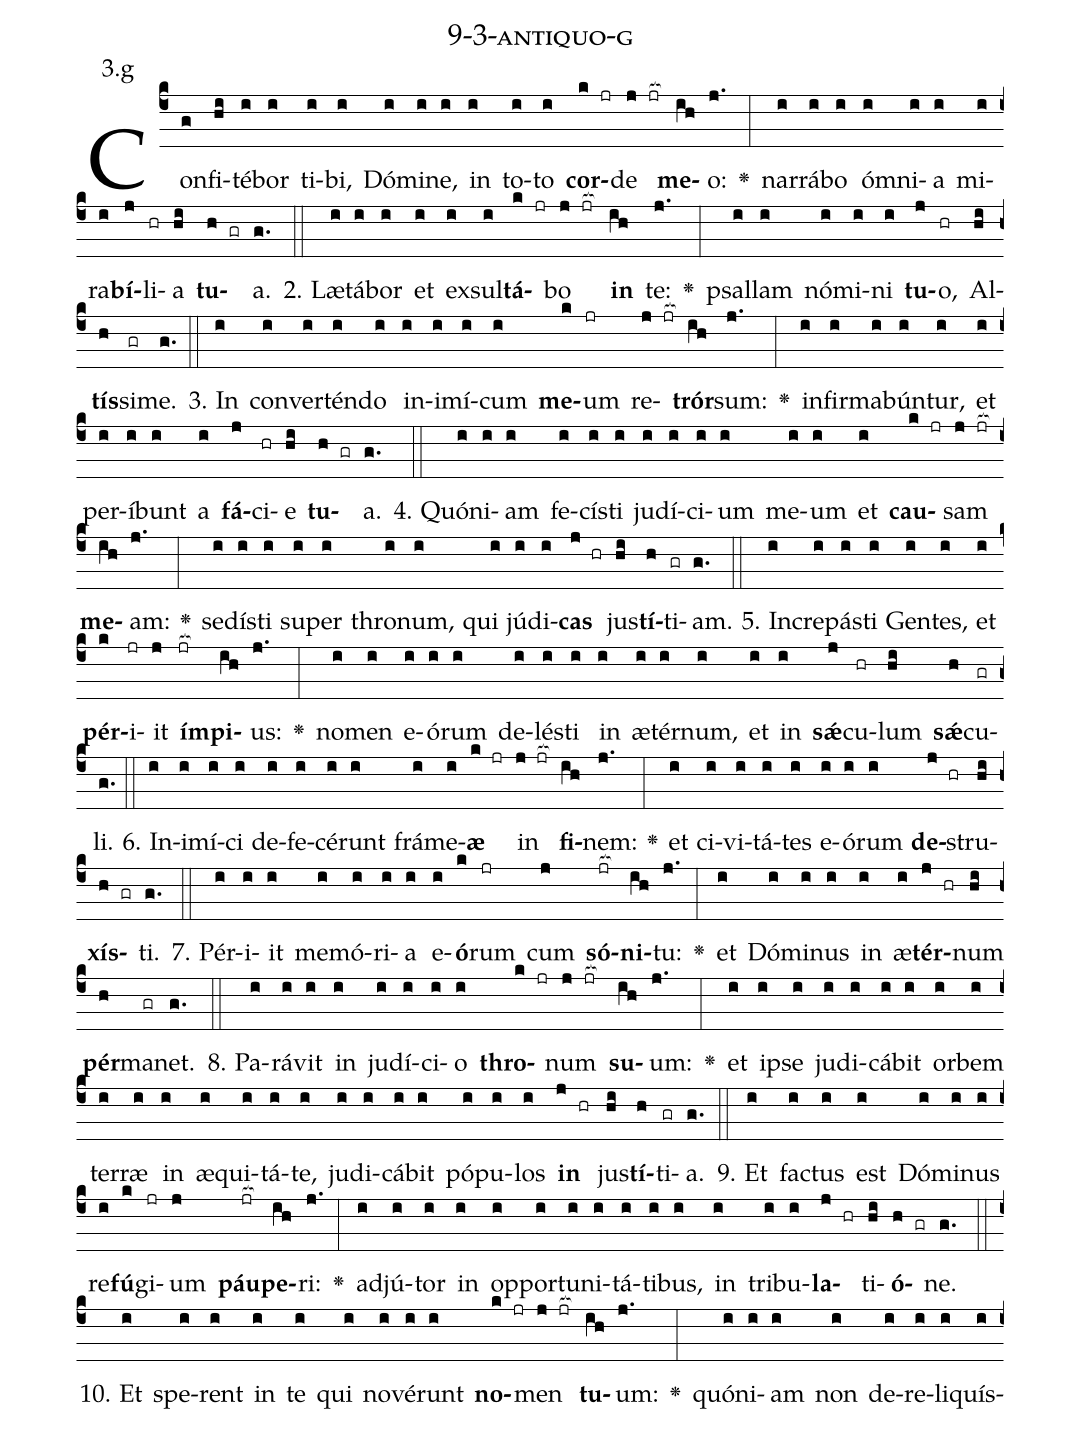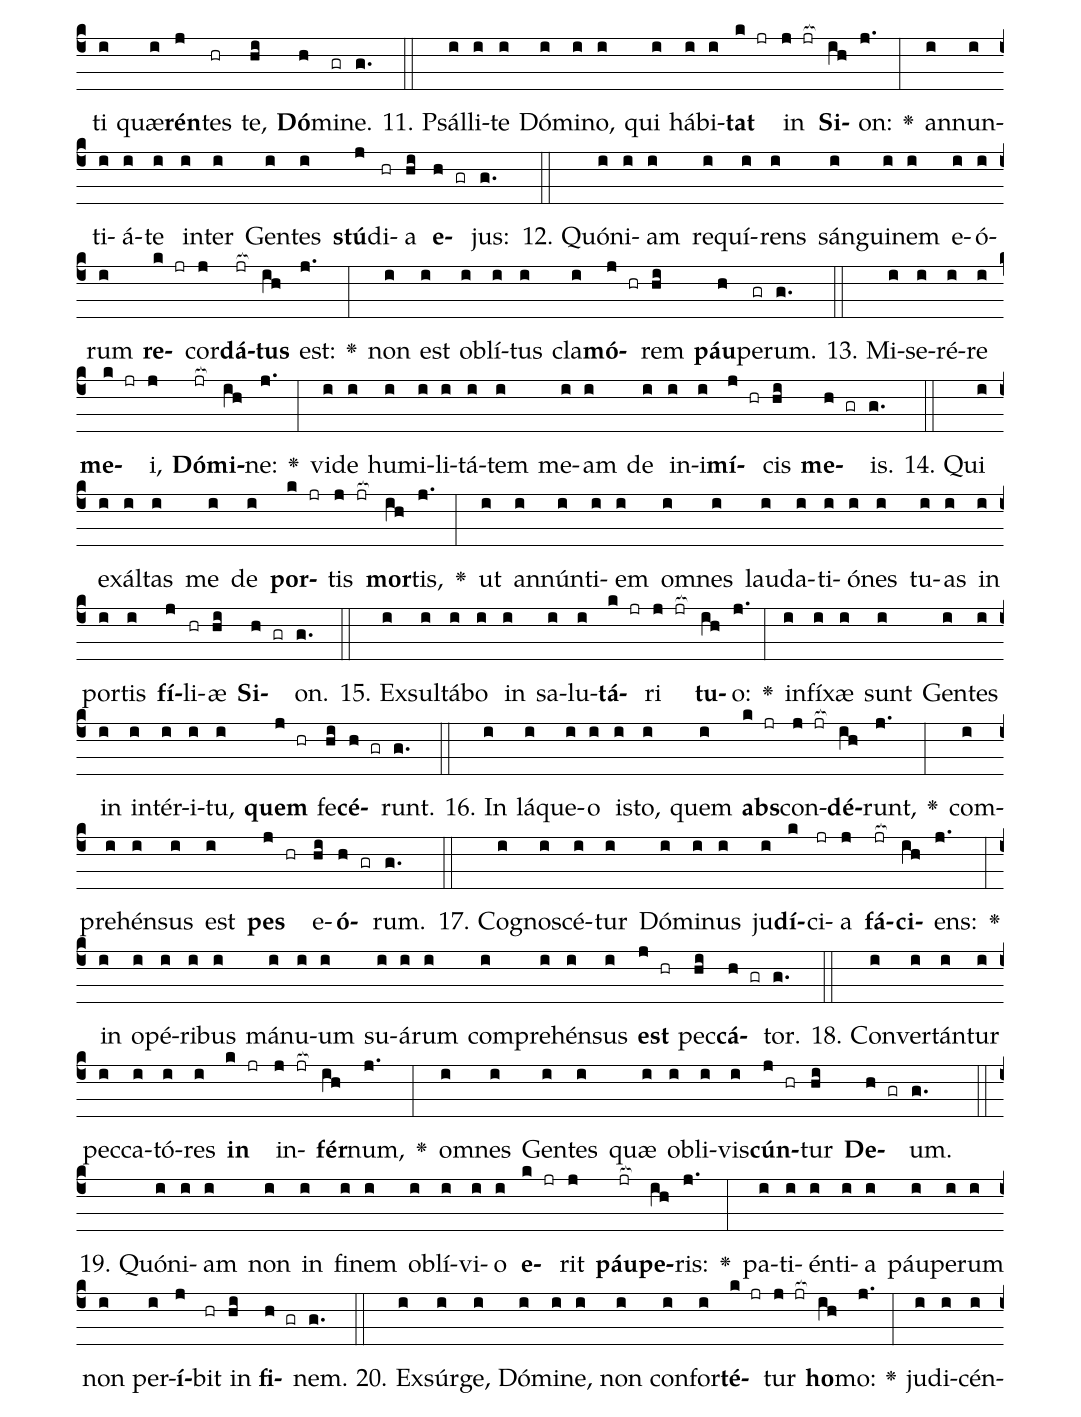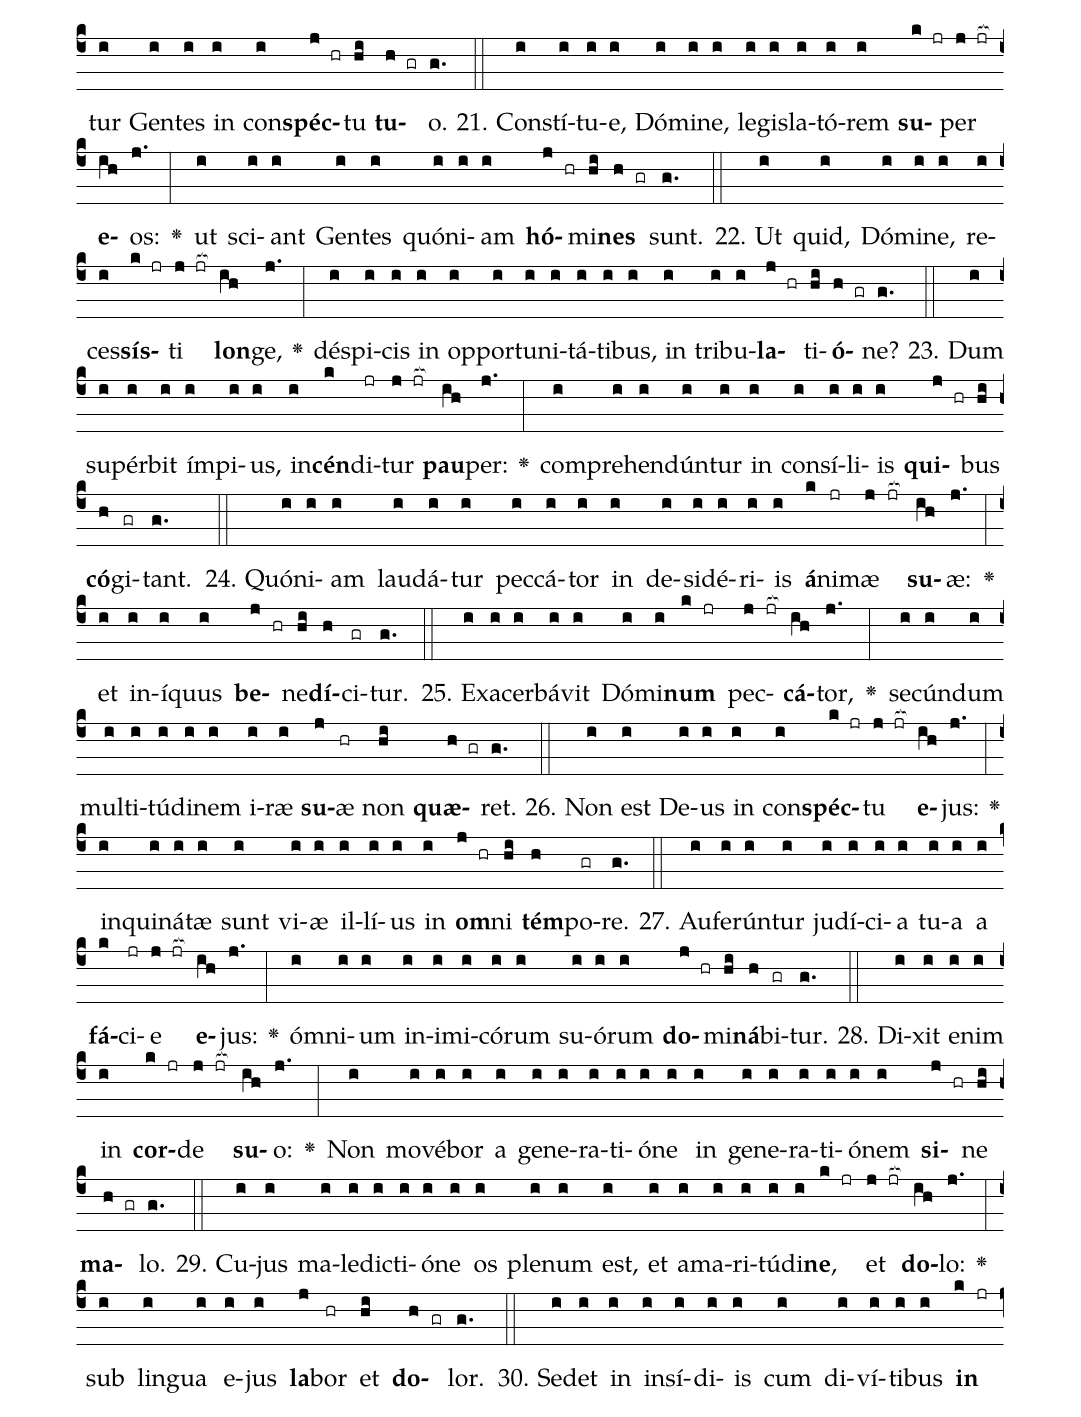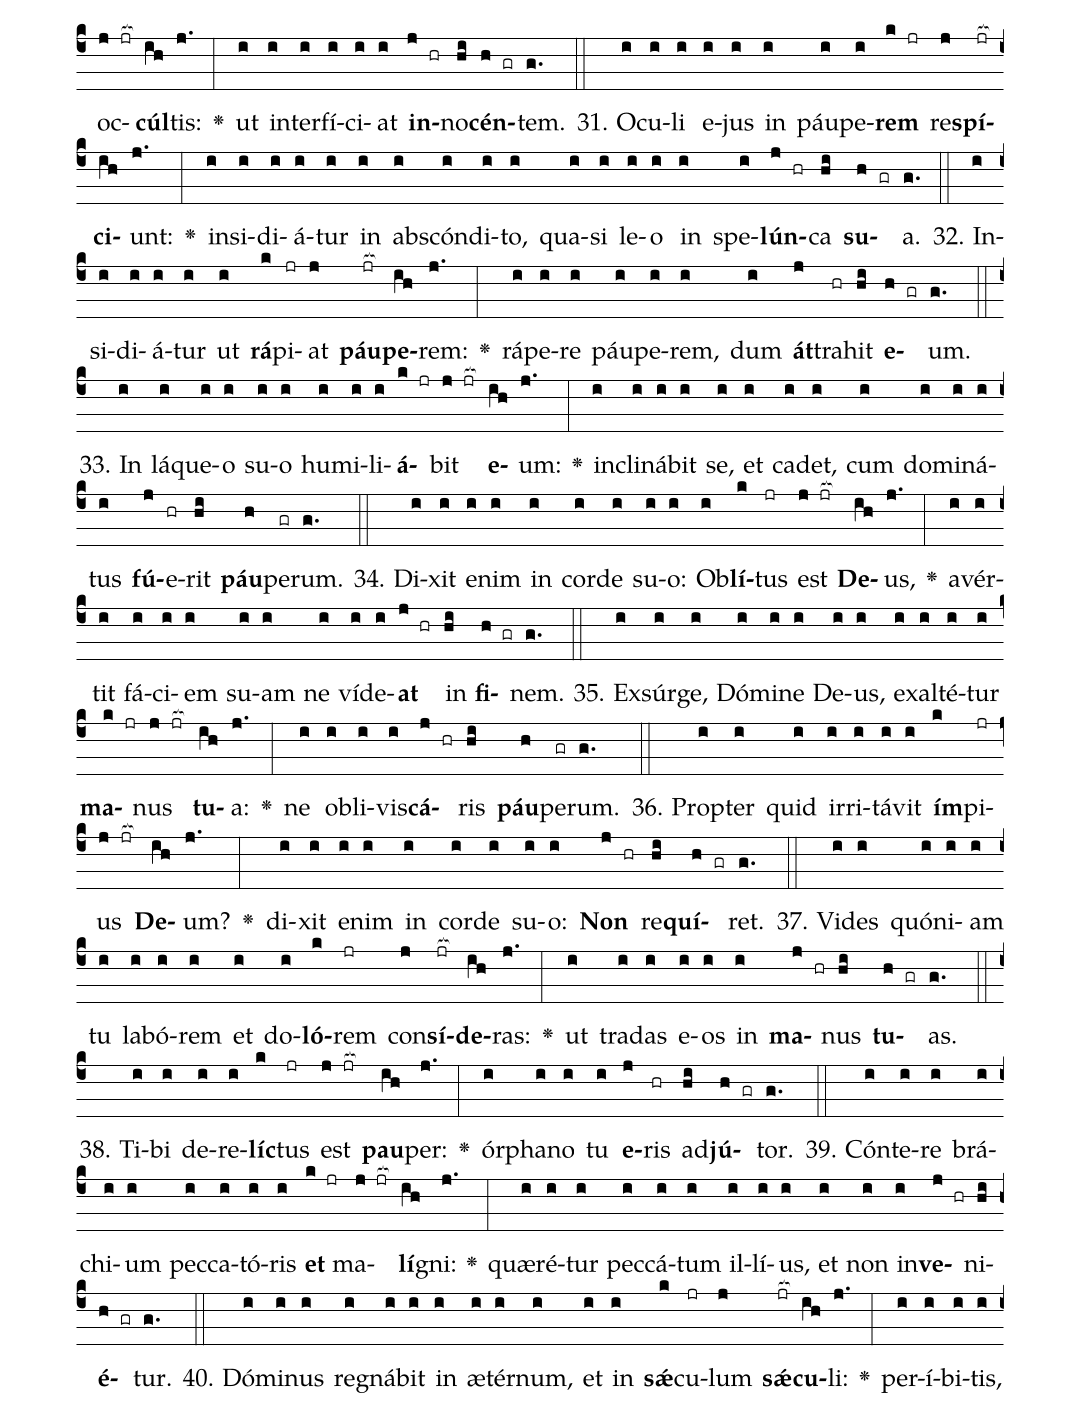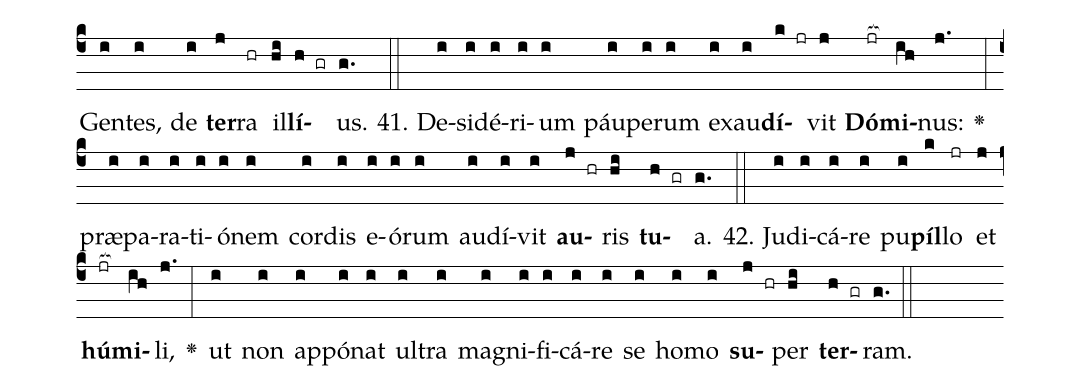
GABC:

name: 9-3-antiquo-g;
annotation: 3.g;
%%
(c4)Con(g)fi(hi)té(i)bor(i) ti(i)bi,(i) Dó(i)mi(i)ne,(i) in(i) to(i)to(i) <b>cor</b>(k jr)de(j jr[ocb:1{]) <b>me</b>(ih[ocb:0}])o:(j.) <v>\greheightstar</v>(:) nar(i)rá(i)bo(i) óm(i)ni(i)a(i) mi(i)ra(i)<b>bí</b>(j)li(hr)a(hi) <b>tu</b>(h gr)a.(g.) (::)
2. Læ(i)tá(i)bor(i) et(i) ex(i)sul(i)<b>tá</b>(k jr)bo(j jr[ocb:1{]) <b>in</b>(ih[ocb:0}]) te:(j.) <v>\greheightstar</v>(:) psal(i)lam(i) nó(i)mi(i)ni(i) <b>tu</b>(j)o,(hr) Al(hi)<b>tís</b>(h)si(gr)me.(g.) (::)
3. In(i) con(i)ver(i)tén(i)do(i) in(i)i(i)mí(i)cum(i) <b>me</b>(k)um(jr) re(j jr[ocb:1{])<b>trór</b>(ih[ocb:0}])sum:(j.) <v>\greheightstar</v>(:) in(i)fir(i)ma(i)bún(i)tur,(i) et(i) per(i)í(i)bunt(i) a(i) <b>fá</b>(j)ci(hr)e(hi) <b>tu</b>(h gr)a.(g.) (::)
4. Quón(i)i(i)am(i) fe(i)cís(i)ti(i) ju(i)dí(i)ci(i)um(i) me(i)um(i) et(i) <b>cau</b>(k jr)sam(j jr[ocb:1{]) <b>me</b>(ih[ocb:0}])am:(j.) <v>\greheightstar</v>(:) se(i)dís(i)ti(i) su(i)per(i) thro(i)num,(i) qui(i) jú(i)di(i)<b>cas</b>(j hr) jus(hi)<b>tí</b>(h)ti(gr)am.(g.) (::)
5. In(i)cre(i)pás(i)ti(i) Gen(i)tes,(i) et(i) <b>pér</b>(k)i(jr)it(j) <b>ím</b>(jr[ocb:1{])<b>pi</b>(ih[ocb:0}])us:(j.) <v>\greheightstar</v>(:) no(i)men(i) e(i)ó(i)rum(i) de(i)lés(i)ti(i) in(i) æ(i)tér(i)num,(i) et(i) in(i) <b>sǽ</b>(j)cu(hr)lum(hi) <b>sǽ</b>(h)cu(gr)li.(g.) (::)
6. In(i)i(i)mí(i)ci(i) de(i)fe(i)cé(i)runt(i) frá(i)me(i)<b>æ</b>(k jr) in(j jr[ocb:1{]) <b>fi</b>(ih[ocb:0}])nem:(j.) <v>\greheightstar</v>(:) et(i) ci(i)vi(i)tá(i)tes(i) e(i)ó(i)rum(i) <b>de</b>(j hr)stru(hi)<b>xís</b>(h gr)ti.(g.) (::)
7. Pér(i)i(i)it(i) me(i)mó(i)ri(i)a(i) e(i)<b>ó</b>(k)rum(jr) cum(j) <b>só</b>(jr[ocb:1{])<b>ni</b>(ih[ocb:0}])tu:(j.) <v>\greheightstar</v>(:) et(i) Dó(i)mi(i)nus(i) in(i) æ(i)<b>tér</b>(j hr)num(hi) <b>pér</b>(h)ma(gr)net.(g.) (::)
8. Pa(i)rá(i)vit(i) in(i) ju(i)dí(i)ci(i)o(i) <b>thro</b>(k jr)num(j jr[ocb:1{]) <b>su</b>(ih[ocb:0}])um:(j.) <v>\greheightstar</v>(:) et(i) ip(i)se(i) ju(i)di(i)cá(i)bit(i) or(i)bem(i) ter(i)ræ(i) in(i) æ(i)qui(i)tá(i)te,(i) ju(i)di(i)cá(i)bit(i) pó(i)pu(i)los(i) <b>in</b>(j hr) jus(hi)<b>tí</b>(h)ti(gr)a.(g.) (::)
9. Et(i) fac(i)tus(i) est(i) Dó(i)mi(i)nus(i) re(i)<b>fú</b>(k)gi(jr)um(j) <b>páu</b>(jr[ocb:1{])<b>pe</b>(ih[ocb:0}])ri:(j.) <v>\greheightstar</v>(:) ad(i)jú(i)tor(i) in(i) op(i)por(i)tu(i)ni(i)tá(i)ti(i)bus,(i) in(i) tri(i)bu(i)<b>la</b>(j hr)ti(hi)<b>ó</b>(h gr)ne.(g.) (::)
10. Et(i) spe(i)rent(i) in(i) te(i) qui(i) no(i)vé(i)runt(i) <b>no</b>(k jr)men(j jr[ocb:1{]) <b>tu</b>(ih[ocb:0}])um:(j.) <v>\greheightstar</v>(:) quón(i)i(i)am(i) non(i) de(i)re(i)li(i)quís(i)ti(i) quæ(i)<b>rén</b>(j)tes(hr) te,(hi) <b>Dó</b>(h)mi(gr)ne.(g.) (::)
11. Psál(i)li(i)te(i) Dó(i)mi(i)no,(i) qui(i) há(i)bi(i)<b>tat</b>(k jr) in(j jr[ocb:1{]) <b>Si</b>(ih[ocb:0}])on:(j.) <v>\greheightstar</v>(:) an(i)nun(i)ti(i)á(i)te(i) in(i)ter(i) Gen(i)tes(i) <b>stú</b>(j)di(hr)a(hi) <b>e</b>(h gr)jus:(g.) (::)
12. Quón(i)i(i)am(i) re(i)quí(i)rens(i) sán(i)gui(i)nem(i) e(i)ó(i)rum(i) <b>re</b>(k jr)cor(j)<b>dá</b>(jr[ocb:1{])<b>tus</b>(ih[ocb:0}]) est:(j.) <v>\greheightstar</v>(:) non(i) est(i) ob(i)lí(i)tus(i) cla(i)<b>mó</b>(j hr)rem(hi) <b>páu</b>(h)pe(gr)rum.(g.) (::)
13. Mi(i)se(i)ré(i)re(i) <b>me</b>(k jr)i,(j) <b>Dó</b>(jr[ocb:1{])<b>mi</b>(ih[ocb:0}])ne:(j.) <v>\greheightstar</v>(:) vi(i)de(i) hu(i)mi(i)li(i)tá(i)tem(i) me(i)am(i) de(i) in(i)i(i)<b>mí</b>(j hr)cis(hi) <b>me</b>(h gr)is.(g.) (::)
14. Qui(i) ex(i)ál(i)tas(i) me(i) de(i) <b>por</b>(k jr)tis(j jr[ocb:1{]) <b>mor</b>(ih[ocb:0}])tis,(j.) <v>\greheightstar</v>(:) ut(i) an(i)nún(i)ti(i)em(i) om(i)nes(i) lau(i)da(i)ti(i)ó(i)nes(i) tu(i)as(i) in(i) por(i)tis(i) <b>fí</b>(j)li(hr)æ(hi) <b>Si</b>(h gr)on.(g.) (::)
15. Ex(i)sul(i)tá(i)bo(i) in(i) sa(i)lu(i)<b>tá</b>(k jr)ri(j jr[ocb:1{]) <b>tu</b>(ih[ocb:0}])o:(j.) <v>\greheightstar</v>(:) in(i)fí(i)xæ(i) sunt(i) Gen(i)tes(i) in(i) in(i)tér(i)i(i)tu,(i) <b>quem</b>(j hr) fe(hi)<b>cé</b>(h gr)runt.(g.) (::)
16. In(i) lá(i)que(i)o(i) is(i)to,(i) quem(i) <b>abs</b>(k jr)con(j jr[ocb:1{])<b>dé</b>(ih[ocb:0}])runt,(j.) <v>\greheightstar</v>(:) com(i)pre(i)hén(i)sus(i) est(i) <b>pes</b>(j hr) e(hi)<b>ó</b>(h gr)rum.(g.) (::)
17. Co(i)gno(i)scé(i)tur(i) Dó(i)mi(i)nus(i) ju(i)<b>dí</b>(k)ci(jr)a(j) <b>fá</b>(jr[ocb:1{])<b>ci</b>(ih[ocb:0}])ens:(j.) <v>\greheightstar</v>(:) in(i) o(i)pé(i)ri(i)bus(i) má(i)nu(i)um(i) su(i)á(i)rum(i) com(i)pre(i)hén(i)sus(i) <b>est</b>(j hr) pec(hi)<b>cá</b>(h gr)tor.(g.) (::)
18. Con(i)ver(i)tán(i)tur(i) pec(i)ca(i)tó(i)res(i) <b>in</b>(k jr) in(j jr[ocb:1{])<b>fér</b>(ih[ocb:0}])num,(j.) <v>\greheightstar</v>(:) om(i)nes(i) Gen(i)tes(i) quæ(i) ob(i)li(i)vis(i)<b>cún</b>(j hr)tur(hi) <b>De</b>(h gr)um.(g.) (::)
19. Quón(i)i(i)am(i) non(i) in(i) fi(i)nem(i) ob(i)lí(i)vi(i)o(i) <b>e</b>(k jr)rit(j) <b>páu</b>(jr[ocb:1{])<b>pe</b>(ih[ocb:0}])ris:(j.) <v>\greheightstar</v>(:) pa(i)ti(i)én(i)ti(i)a(i) páu(i)pe(i)rum(i) non(i) per(i)<b>í</b>(j)bit(hr) in(hi) <b>fi</b>(h gr)nem.(g.) (::)
20. Ex(i)súr(i)ge,(i) Dó(i)mi(i)ne,(i) non(i) con(i)for(i)<b>té</b>(k jr)tur(j jr[ocb:1{]) <b>ho</b>(ih[ocb:0}])mo:(j.) <v>\greheightstar</v>(:) ju(i)di(i)cén(i)tur(i) Gen(i)tes(i) in(i) con(i)<b>spéc</b>(j hr)tu(hi) <b>tu</b>(h gr)o.(g.) (::)
21. Con(i)stí(i)tu(i)e,(i) Dó(i)mi(i)ne,(i) le(i)gis(i)la(i)tó(i)rem(i) <b>su</b>(k jr)per(j jr[ocb:1{]) <b>e</b>(ih[ocb:0}])os:(j.) <v>\greheightstar</v>(:) ut(i) sci(i)ant(i) Gen(i)tes(i) quón(i)i(i)am(i) <b>hó</b>(j hr)mi(hi)<b>nes</b>(h gr) sunt.(g.) (::)
22. Ut(i) quid,(i) Dó(i)mi(i)ne,(i) re(i)ces(i)<b>sís</b>(k jr)ti(j jr[ocb:1{]) <b>lon</b>(ih[ocb:0}])ge,(j.) <v>\greheightstar</v>(:) dé(i)spi(i)cis(i) in(i) op(i)por(i)tu(i)ni(i)tá(i)ti(i)bus,(i) in(i) tri(i)bu(i)<b>la</b>(j hr)ti(hi)<b>ó</b>(h gr)ne?(g.) (::)
23. Dum(i) su(i)pér(i)bit(i) ím(i)pi(i)us,(i) in(i)<b>cén</b>(k)di(jr)tur(j jr[ocb:1{]) <b>pau</b>(ih[ocb:0}])per:(j.) <v>\greheightstar</v>(:) com(i)pre(i)hen(i)dún(i)tur(i) in(i) con(i)sí(i)li(i)is(i) <b>qui</b>(j hr)bus(hi) <b>có</b>(h)gi(gr)tant.(g.) (::)
24. Quón(i)i(i)am(i) lau(i)dá(i)tur(i) pec(i)cá(i)tor(i) in(i) de(i)si(i)dé(i)ri(i)is(i) <b>á</b>(k)ni(jr)mæ(j jr[ocb:1{]) <b>su</b>(ih[ocb:0}])æ:(j.) <v>\greheightstar</v>(:) et(i) in(i)í(i)quus(i) <b>be</b>(j hr)ne(hi)<b>dí</b>(h)ci(gr)tur.(g.) (::)
25. Ex(i)a(i)cer(i)bá(i)vit(i) Dó(i)mi(i)<b>num</b>(k jr) pec(j jr[ocb:1{])<b>cá</b>(ih[ocb:0}])tor,(j.) <v>\greheightstar</v>(:) se(i)cún(i)dum(i) mul(i)ti(i)tú(i)di(i)nem(i) i(i)ræ(i) <b>su</b>(j)æ(hr) non(hi) <b>quæ</b>(h gr)ret.(g.) (::)
26. Non(i) est(i) De(i)us(i) in(i) con(i)<b>spéc</b>(k jr)tu(j jr[ocb:1{]) <b>e</b>(ih[ocb:0}])jus:(j.) <v>\greheightstar</v>(:) in(i)qui(i)ná(i)tæ(i) sunt(i) vi(i)æ(i) il(i)lí(i)us(i) in(i) <b>om</b>(j hr)ni(hi) <b>tém</b>(h)po(gr)re.(g.) (::)
27. Au(i)fe(i)rún(i)tur(i) ju(i)dí(i)ci(i)a(i) tu(i)a(i) a(i) <b>fá</b>(k)ci(jr)e(j jr[ocb:1{]) <b>e</b>(ih[ocb:0}])jus:(j.) <v>\greheightstar</v>(:) óm(i)ni(i)um(i) in(i)i(i)mi(i)có(i)rum(i) su(i)ó(i)rum(i) <b>do</b>(j hr)mi(hi)<b>ná</b>(h)bi(gr)tur.(g.) (::)
28. Di(i)xit(i) e(i)nim(i) in(i) <b>cor</b>(k jr)de(j jr[ocb:1{]) <b>su</b>(ih[ocb:0}])o:(j.) <v>\greheightstar</v>(:) Non(i) mo(i)vé(i)bor(i) a(i) ge(i)ne(i)ra(i)ti(i)ó(i)ne(i) in(i) ge(i)ne(i)ra(i)ti(i)ó(i)nem(i) <b>si</b>(j hr)ne(hi) <b>ma</b>(h gr)lo.(g.) (::)
29. Cu(i)jus(i) ma(i)le(i)dic(i)ti(i)ó(i)ne(i) os(i) ple(i)num(i) est,(i) et(i) a(i)ma(i)ri(i)tú(i)di(i)<b>ne</b>,(k jr) et(j jr[ocb:1{]) <b>do</b>(ih[ocb:0}])lo:(j.) <v>\greheightstar</v>(:) sub(i) lin(i)gua(i) e(i)jus(i) <b>la</b>(j)bor(hr) et(hi) <b>do</b>(h gr)lor.(g.) (::)
30. Se(i)det(i) in(i) in(i)sí(i)di(i)is(i) cum(i) di(i)ví(i)ti(i)bus(i) <b>in</b>(k jr) oc(j jr[ocb:1{])<b>cúl</b>(ih[ocb:0}])tis:(j.) <v>\greheightstar</v>(:) ut(i) in(i)ter(i)fí(i)ci(i)at(i) <b>in</b>(j hr)no(hi)<b>cén</b>(h gr)tem.(g.) (::)
31. O(i)cu(i)li(i) e(i)jus(i) in(i) páu(i)pe(i)<b>rem</b>(k jr) re(j)<b>spí</b>(jr[ocb:1{])<b>ci</b>(ih[ocb:0}])unt:(j.) <v>\greheightstar</v>(:) in(i)si(i)di(i)á(i)tur(i) in(i) abs(i)cón(i)di(i)to,(i) qua(i)si(i) le(i)o(i) in(i) spe(i)<b>lún</b>(j hr)ca(hi) <b>su</b>(h gr)a.(g.) (::)
32. In(i)si(i)di(i)á(i)tur(i) ut(i) <b>rá</b>(k)pi(jr)at(j) <b>páu</b>(jr[ocb:1{])<b>pe</b>(ih[ocb:0}])rem:(j.) <v>\greheightstar</v>(:) rá(i)pe(i)re(i) páu(i)pe(i)rem,(i) dum(i) <b>át</b>(j)tra(hr)hit(hi) <b>e</b>(h gr)um.(g.) (::)
33. In(i) lá(i)que(i)o(i) su(i)o(i) hu(i)mi(i)li(i)<b>á</b>(k jr)bit(j jr[ocb:1{]) <b>e</b>(ih[ocb:0}])um:(j.) <v>\greheightstar</v>(:) in(i)cli(i)ná(i)bit(i) se,(i) et(i) ca(i)det,(i) cum(i) do(i)mi(i)ná(i)tus(i) <b>fú</b>(j)e(hr)rit(hi) <b>páu</b>(h)pe(gr)rum.(g.) (::)
34. Di(i)xit(i) e(i)nim(i) in(i) cor(i)de(i) su(i)o:(i) Ob(i)<b>lí</b>(k)tus(jr) est(j jr[ocb:1{]) <b>De</b>(ih[ocb:0}])us,(j.) <v>\greheightstar</v>(:) a(i)vér(i)tit(i) fá(i)ci(i)em(i) su(i)am(i) ne(i) ví(i)de(i)<b>at</b>(j hr) in(hi) <b>fi</b>(h gr)nem.(g.) (::)
35. Ex(i)súr(i)ge,(i) Dó(i)mi(i)ne(i) De(i)us,(i) ex(i)al(i)té(i)tur(i) <b>ma</b>(k jr)nus(j jr[ocb:1{]) <b>tu</b>(ih[ocb:0}])a:(j.) <v>\greheightstar</v>(:) ne(i) ob(i)li(i)vis(i)<b>cá</b>(j hr)ris(hi) <b>páu</b>(h)pe(gr)rum.(g.) (::)
36. Prop(i)ter(i) quid(i) ir(i)ri(i)tá(i)vit(i) <b>ím</b>(k)pi(jr)us(j jr[ocb:1{]) <b>De</b>(ih[ocb:0}])um?(j.) <v>\greheightstar</v>(:) di(i)xit(i) e(i)nim(i) in(i) cor(i)de(i) su(i)o:(i) <b>Non</b>(j hr) re(hi)<b>quí</b>(h gr)ret.(g.) (::)
37. Vi(i)des(i) quón(i)i(i)am(i) tu(i) la(i)bó(i)rem(i) et(i) do(i)<b>ló</b>(k)rem(jr) con(j)<b>sí</b>(jr[ocb:1{])<b>de</b>(ih[ocb:0}])ras:(j.) <v>\greheightstar</v>(:) ut(i) tra(i)das(i) e(i)os(i) in(i) <b>ma</b>(j hr)nus(hi) <b>tu</b>(h gr)as.(g.) (::)
38. Ti(i)bi(i) de(i)re(i)<b>líc</b>(k)tus(jr) est(j jr[ocb:1{]) <b>pau</b>(ih[ocb:0}])per:(j.) <v>\greheightstar</v>(:) ór(i)pha(i)no(i) tu(i) <b>e</b>(j)ris(hr) ad(hi)<b>jú</b>(h gr)tor.(g.) (::)
39. Cón(i)te(i)re(i) brá(i)chi(i)um(i) pec(i)ca(i)tó(i)ris(i) <b>et</b>(k jr) ma(j jr[ocb:1{])<b>lí</b>(ih[ocb:0}])gni:(j.) <v>\greheightstar</v>(:) quæ(i)ré(i)tur(i) pec(i)cá(i)tum(i) il(i)lí(i)us,(i) et(i) non(i) in(i)<b>ve</b>(j hr)ni(hi)<b>é</b>(h gr)tur.(g.) (::)
40. Dó(i)mi(i)nus(i) re(i)gná(i)bit(i) in(i) æ(i)tér(i)num,(i) et(i) in(i) <b>sǽ</b>(k)cu(jr)lum(j) <b>sǽ</b>(jr[ocb:1{])<b>cu</b>(ih[ocb:0}])li:(j.) <v>\greheightstar</v>(:) per(i)í(i)bi(i)tis,(i) Gen(i)tes,(i) de(i) <b>ter</b>(j)ra(hr) il(hi)<b>lí</b>(h gr)us.(g.) (::)
41. De(i)si(i)dé(i)ri(i)um(i) páu(i)pe(i)rum(i) ex(i)au(i)<b>dí</b>(k jr)vit(j) <b>Dó</b>(jr[ocb:1{])<b>mi</b>(ih[ocb:0}])nus:(j.) <v>\greheightstar</v>(:) præ(i)pa(i)ra(i)ti(i)ó(i)nem(i) cor(i)dis(i) e(i)ó(i)rum(i) au(i)dí(i)vit(i) <b>au</b>(j hr)ris(hi) <b>tu</b>(h gr)a.(g.) (::)
42. Ju(i)di(i)cá(i)re(i) pu(i)<b>píl</b>(k)lo(jr) et(j) <b>hú</b>(jr[ocb:1{])<b>mi</b>(ih[ocb:0}])li,(j.) <v>\greheightstar</v>(:) ut(i) non(i) ap(i)pó(i)nat(i) ul(i)tra(i) ma(i)gni(i)fi(i)cá(i)re(i) se(i) ho(i)mo(i) <b>su</b>(j hr)per(hi) <b>ter</b>(h gr)ram.(g.) (::)
